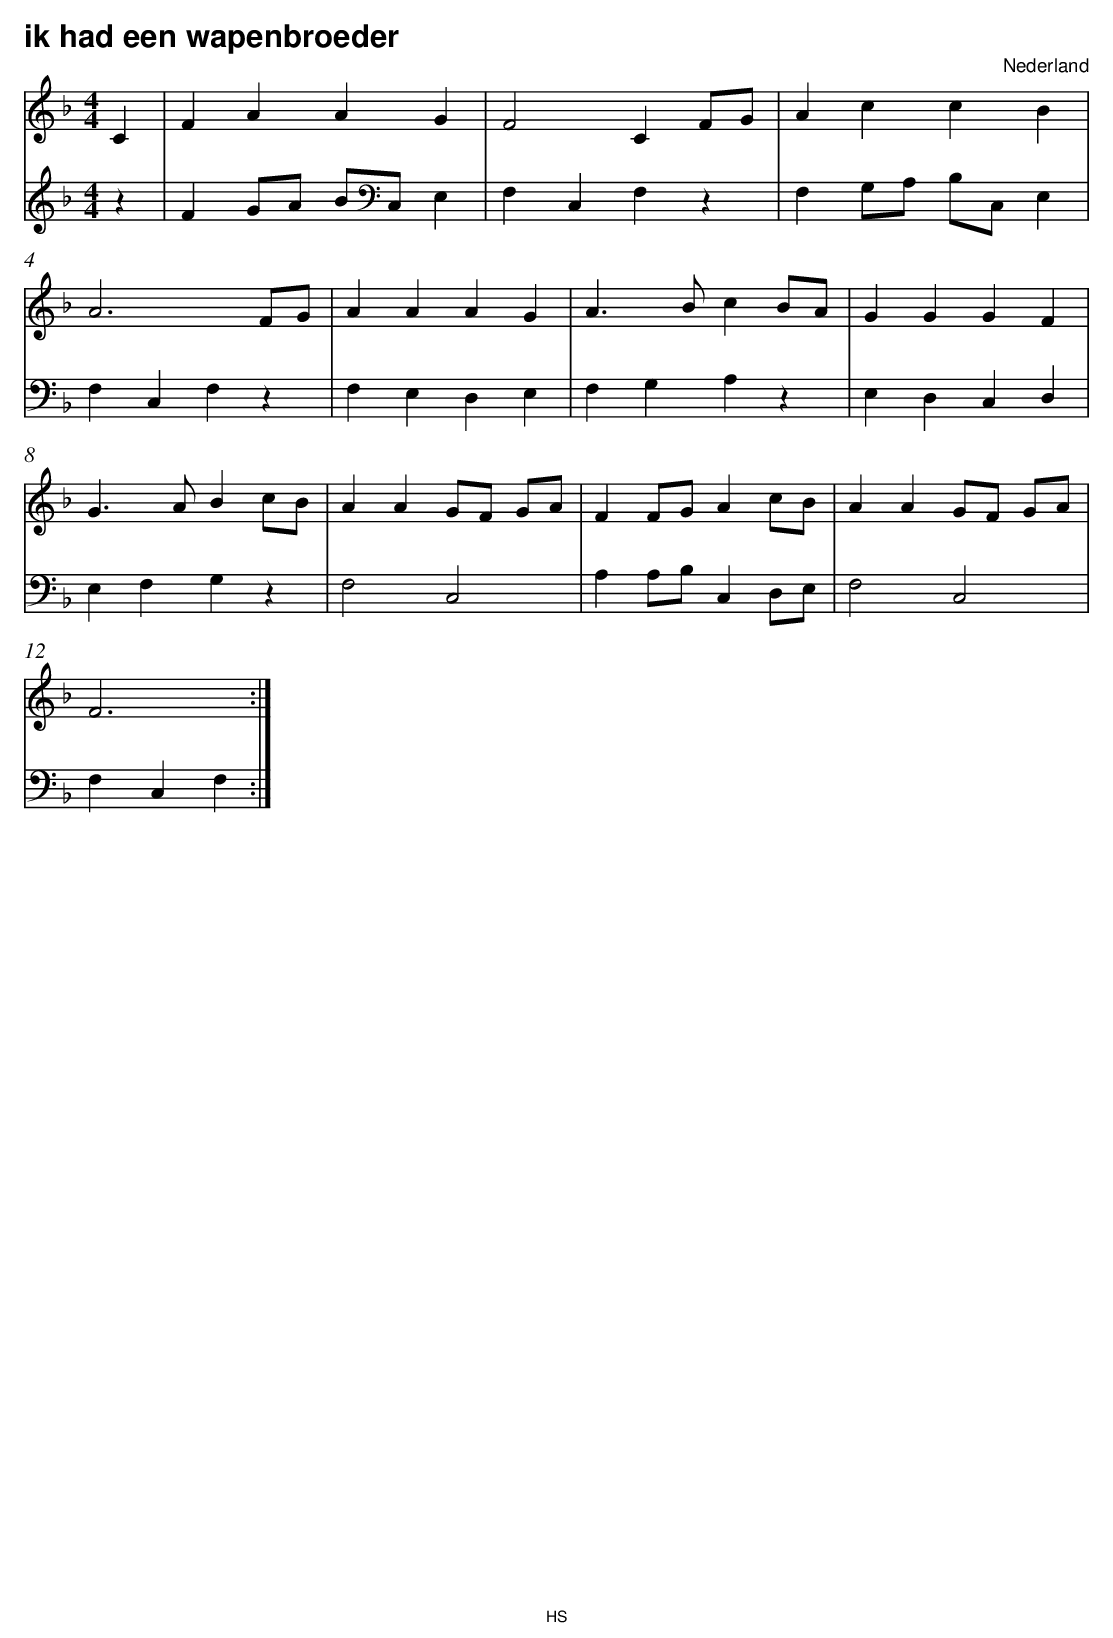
X:1
T:ik had een wapenbroeder
O:Nederland
M:4/4
L:1/8
Q:1/4=120
K:F
V:1
C2 |F2 A2 A2 G2 |F4 C2 FG |A2 c2 c2 B2 |
A6 FG |A2 A2 A2 G2 |A3 Bc2 BA |G2 G2 G2 F2 |
G3 AB2 cB |A2 A2 GF GA |F2 FG A2 cB |A2 A2 GF GA |
F6 :|
V:2
z2 |F2 GA BC, E,2 |F,2 C,2 F,2 z2 |F,2 G,A, B,C, E,2 |
F,2 C,2 F,2 z2 |F,2 E,2 D,2 E,2 |F,2 G,2 A,2 z2 |E,2 D,2 C,2 D,2 |
E,2 F,2 G,2 z2 |F,4 C,4 |A,2 A,B, C,2 D,E, |F,4 C,4 |
F,2 C,2 F,2 :|
